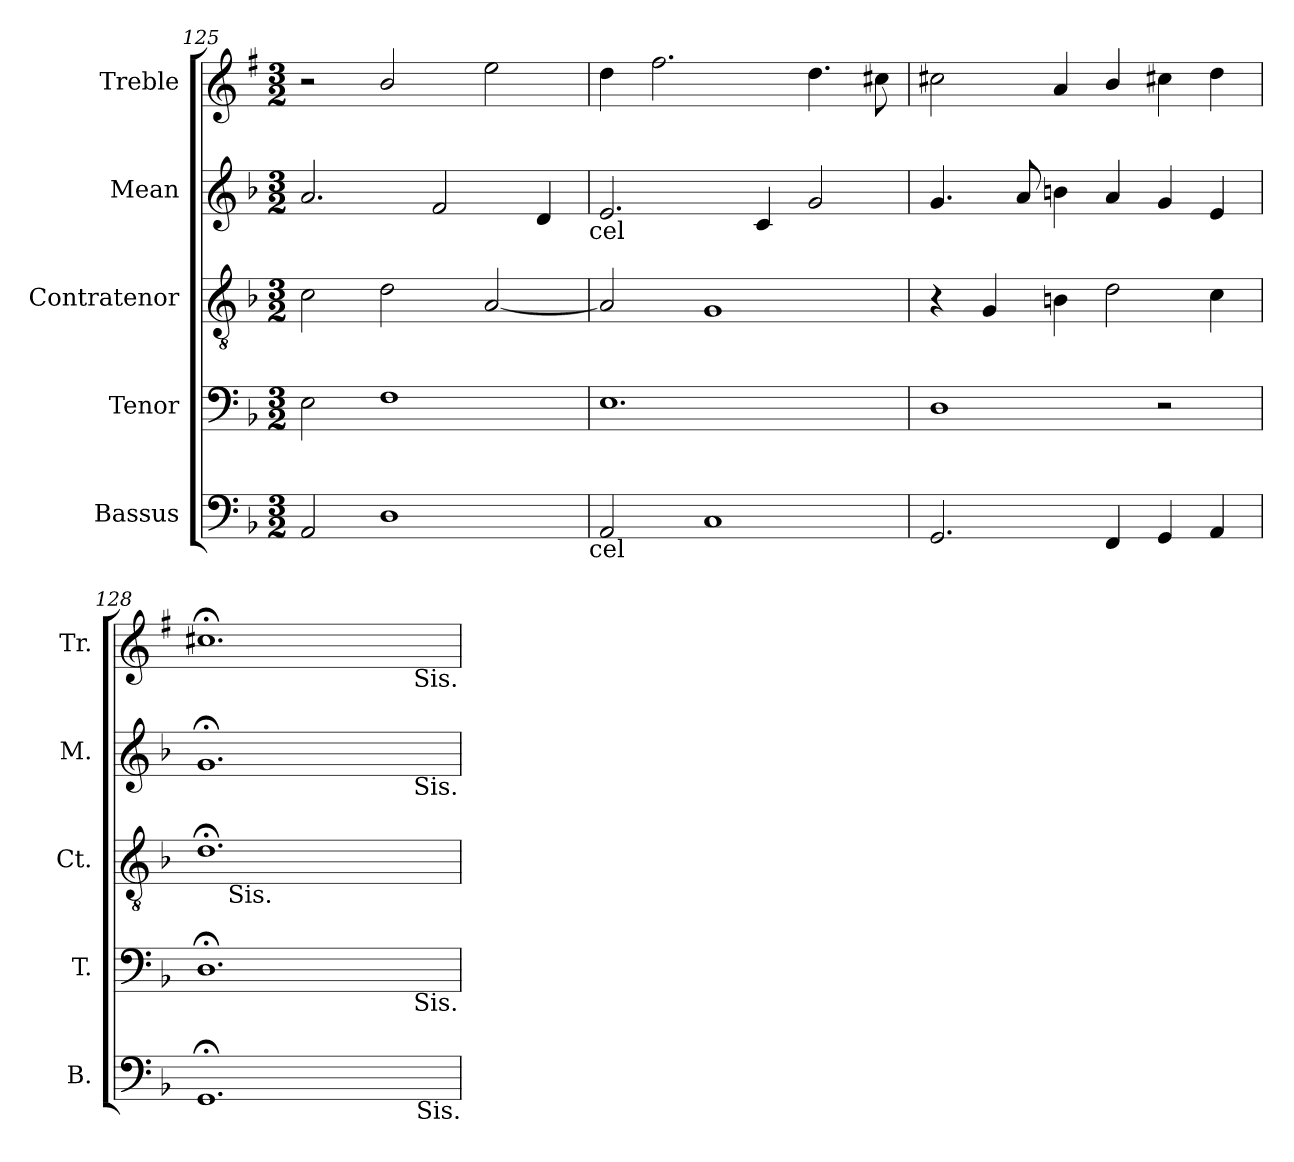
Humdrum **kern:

**kern	**kern	**kern	**kern	**kern
*part5	*part4	*part3	*part2	*part1
*staff5	*staff4	*staff3	*staff2	*staff1
*I"Bassus	*I"Tenor	*I"Contratenor	*I"Mean	*I"Treble
*I'B.	*I'T.	*I'Ct.	*I'M.	*I'Tr.
*clefF4	*clefF4	*clefGv2	*clefG2	*clefG2
*ITrd7c12	*	*	*	*ITrd1c2
*k[b-]	*k[b-]	*k[b-]	*k[b-]	*k[b-]
*F:	*F:	*F:	*F:	*F:
*M3/2	*M3/2	*M3/2	*M3/2	*M3/2
=125	=125	=125	=125	=125
2AAA/	2E\	2c\	2.a/	2r
1DD	1F	2d\	.	2a/
.	.	.	2f/	.
.	.	[<2A/	.	2dd\
.	.	.	4d/	.
!	!	!	!LO:TX:b:t=cel	!
!LO:TX:b:t=cel	!	!	!	!
=126	=126	=126	=126	=126
2AAA/	1.E	2A/]	2.e/	4cc\
.	.	.	.	2.ee\
1CC	.	1G	.	.
.	.	.	4c/	.
.	.	.	2g/	4.cc\
.	.	.	.	8bn\
=127	=127	=127	=127	=127
2.GGG/	1D	4r	4.g/	2bn>\
.	.	4G/	.	.
.	.	.	8a/	.
.	.	4Bn\	4bn\	4g/
4FFF/	.	2d\	4a/	4a/
4GGG/	2r	.	4g/	4bn\
4AAA/	.	4c\	4e/	4cc\
=128	=128	=128	=128	=128
*	*	*^	*	*
1.GGG;	1.D;<	1.d;<	16.ryy	1.g;	1.bn;<>
!	!	!	!LO:TX:b:t=Sis.	!	!
.	.	.	1ryy	.	.
.	.	.	4ryy	.	.
.	.	.	8ryy	.	.
.	.	.	32ryy	.	.
!	!	!	!	!	!LO:TX:b:t=Sis.
!	!	!	!	!LO:TX:b:t=Sis.	!
!	!LO:TX:b:t=Sis.	!	!	!	!
!LO:TX:b:t=Sis.	!	!	!	!	!
*	*	*v	*v	*	*
=	=	=	=	=
*-	*-	*-	*-	*-
